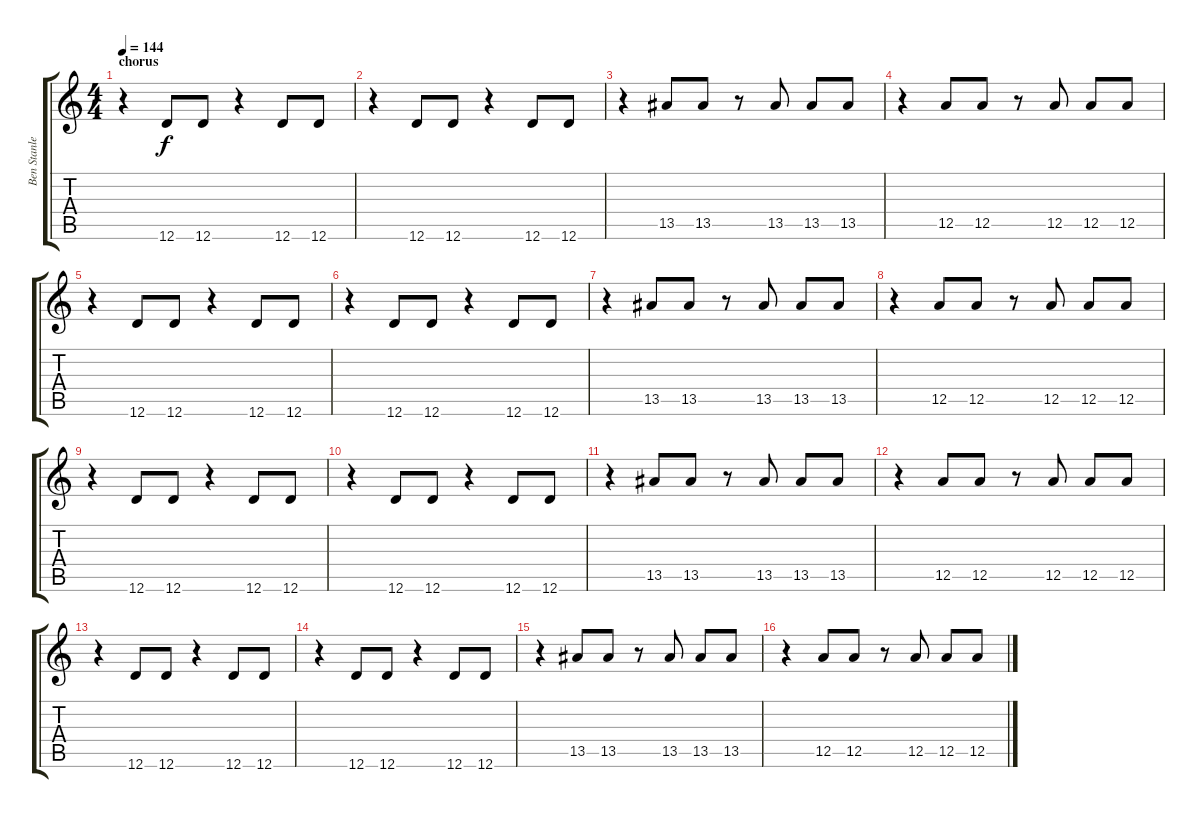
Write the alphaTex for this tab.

\track ("Ben Stanley (Rythm Guitar)" "Ben Stanle") {instrument overdrivenguitar}
\staff {score tabs}
\tuning (E4 B3 G3 D3 A2 D2) {hide}
\ts (4 4)
\section ("" "chorus")
\tempo 144
\clef g2
\ks c
r.4{dy f} 12.6.8 12.6.8 r.4 12.6.8 12.6.8 |
r.4 12.6.8 12.6.8 r.4 12.6.8 12.6.8 |
r.4 13.5.8 13.5.8 r.8 13.5.8 13.5.8 13.5.8 |
r.4 12.5.8 12.5.8 r.8 12.5.8 12.5.8 12.5.8 |
r.4 12.6.8 12.6.8 r.4 12.6.8 12.6.8 |
r.4 12.6.8 12.6.8 r.4 12.6.8 12.6.8 |
r.4 13.5.8 13.5.8 r.8 13.5.8 13.5.8 13.5.8 |
r.4 12.5.8 12.5.8 r.8 12.5.8 12.5.8 12.5.8 |
r.4 12.6.8 12.6.8 r.4 12.6.8 12.6.8 |
r.4 12.6.8 12.6.8 r.4 12.6.8 12.6.8 |
r.4 13.5.8 13.5.8 r.8 13.5.8 13.5.8 13.5.8 |
r.4 12.5.8 12.5.8 r.8 12.5.8 12.5.8 12.5.8 |
r.4 12.6.8 12.6.8 r.4 12.6.8 12.6.8 |
r.4 12.6.8 12.6.8 r.4 12.6.8 12.6.8 |
r.4 13.5.8 13.5.8 r.8 13.5.8 13.5.8 13.5.8 |
r.4 12.5.8 12.5.8 r.8 12.5.8 12.5.8 12.5.8
